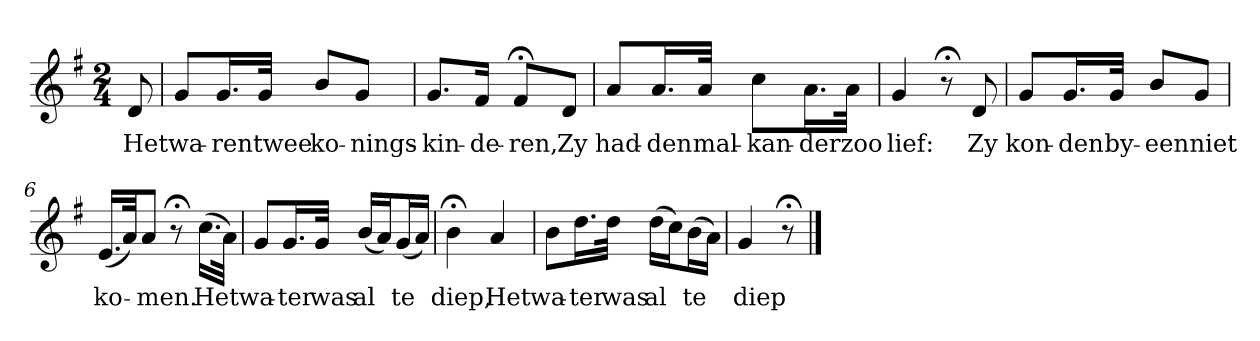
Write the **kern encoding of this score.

**kern	**text
*part1	*part1
*staff1	*staff1
*k[f#]	*
*G:	*
*M2/4	*
*MM120	*
=	=
8d	Het
=1	=1
8gL	wa-
16.gL	-ren
32gJJk	twee
8bL	ko-
8gJ	-nings-
=2	=2
8.gL	-kin-
16f#Jk	-de-
8f#;<L	-ren,
8dJ	Zy
=3	=3
8aL	had-
16.aL	-den
32aJJk	mal-
8ccL	-kan-
16.aL	-der
32aJJk	zoo
=4	=4
4g	lief:
8r;<	.
8d	Zy
=5	=5
8gL	kon-
16.gL	-den
32gJJk	by-
8bL	-een
8gJ	niet
=6	=6
(16.eLL	ko-
32aJk)	.
8aJ	-men.
8r;<	.
(16.ccLL	Het
32aJJk)	.
=7	=7
8gL	wa-
16.gL	-ter
32gJJk	was
(16bLL	al
16aJ)	.
(16gL	te
16aJJ)	.
=8	=8
4b;<	diep,
4a	Het
=9	=9
8bL	wa-
16.ddL	-ter
32ddJJk	was
(16ddLL	al
16ccJ)	.
(16bL	te
16aJJ)	.
=10	=10
4g	diep
8r;<	.
==	==
*-	*-
